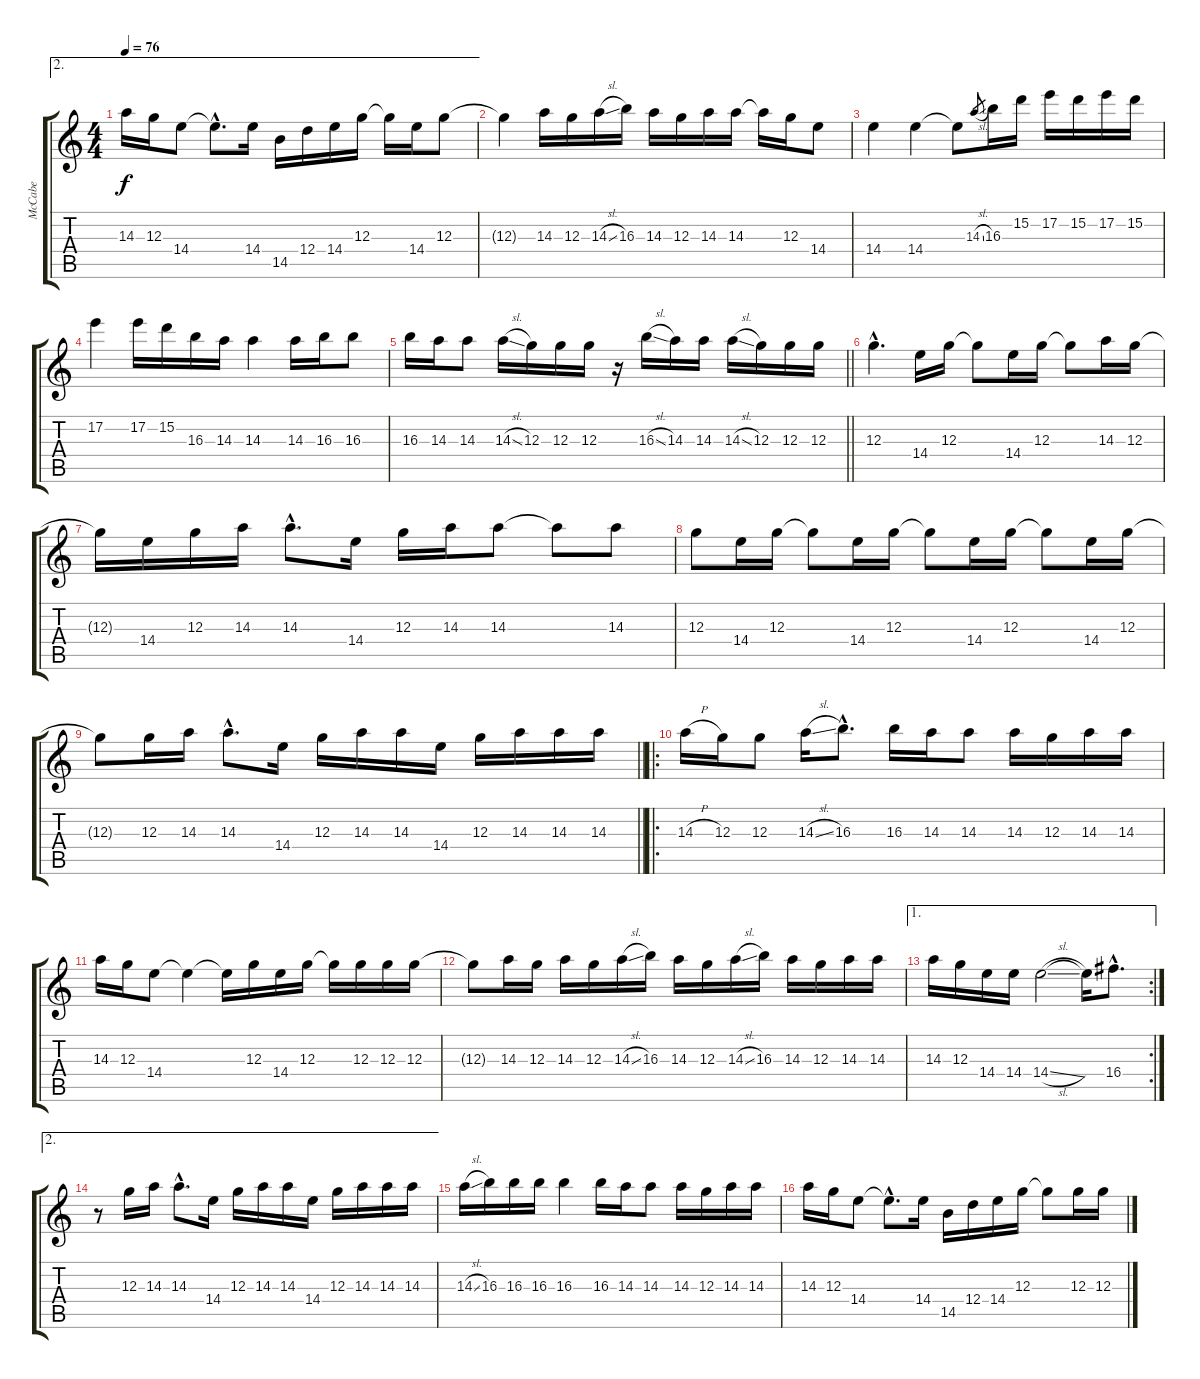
\track ("McCabe" "McCabe") {instrument overdrivenguitar}
\staff {score tabs}
\tuning (E4 B3 G3 D3 A2 E2) {hide}
\ae 2
\ts (4 4)
\tempo 76
\clef g2
\ks c
14.3.16{dy f} 12.3.16 14.4.8 14.4{hac t}.8{d} 14.4.16 14.5.16 12.4.16 14.4.16 12.3.16 12.3{t}.16 14.4.16 12.3.8 |
12.3{t}.4 14.3.16 12.3.16 14.3{sl}.16 16.3.16 14.3.16 12.3.16 14.3.16 14.3.16 14.3{t}.16 12.3.16 14.4.8 |
14.4.4 14.4.4 14.4{t}.8 14.3{sl}.8{gr} 16.3.16 15.2.16 17.2.16 15.2.16 17.2.16 15.2.16 |
17.2.4 17.2.16 15.2.16 16.3.16 14.3.16 14.3.4 14.3.16 16.3.16 16.3.8 |
\barLineRight lightlight
16.3.16 14.3.16 14.3.8 14.3{sl}.16 12.3.16 12.3.16 12.3.16 r.16 16.3{sl}.16 14.3.16 14.3.16 14.3{sl}.16 12.3.16 12.3.16 12.3.16 |
12.3{hac}.4{d} 14.4.16 12.3.16 12.3{t}.8 14.4.16 12.3.16 12.3{t}.8 14.3.16 12.3.16 |
12.3{t}.16 14.4.16 12.3.16 14.3.16 14.3{hac}.8{d} 14.4.16 12.3.16 14.3.16 14.3.8 14.3{t}.8 14.3.8 |
12.3.8 14.4.16 12.3.16 12.3{t}.8 14.4.16 12.3.16 12.3{t}.8 14.4.16 12.3.16 12.3{t}.8 14.4.16 12.3.16 |
\barLineRight lightlight
12.3{t}.8 12.3.16 14.3.16 14.3{hac}.8{d} 14.4.16 12.3.16 14.3.16 14.3.16 14.4.16 12.3.16 14.3.16 14.3.16 14.3.16 |
\ro
14.3{h}.16 12.3.16 12.3.8 14.3{sl}.16 16.3{hac}.8{d} 16.3.16 14.3.16 14.3.8 14.3.16 12.3.16 14.3.16 14.3.16 |
14.3.16 12.3.16 14.4.8 14.4{t}.4 14.4{t}.16 12.3.16 14.4.16 12.3.16 12.3{t}.16 12.3.16 12.3.16 12.3.16 |
12.3{t}.8 14.3.16 12.3.16 14.3.16 12.3.16 14.3{sl}.16 16.3.16 14.3.16 12.3.16 14.3{sl}.16 16.3.16 14.3.16 12.3.16 14.3.16 14.3.16 |
\ae 1
\rc 2
14.3.16 12.3.16 14.4.16 14.4.16 14.4{sl}.2 14.4{t}.16 16.4{hac}.8{d} |
\ae 2
r.8 12.3.16 14.3.16 14.3{hac}.8{d} 14.4.16 12.3.16 14.3.16 14.3.16 14.4.16 12.3.16 14.3.16 14.3.16 14.3.16 |
14.3{sl}.16 16.3.16 16.3.16 16.3.16 16.3.4 16.3.16 14.3.16 14.3.8 14.3.16 12.3.16 14.3.16 14.3.16 |
14.3.16 12.3.16 14.4.8 14.4{hac t}.8{d} 14.4.16 14.5.16 12.4.16 14.4.16 12.3.16 12.3{t}.8 12.3.16 12.3.16
